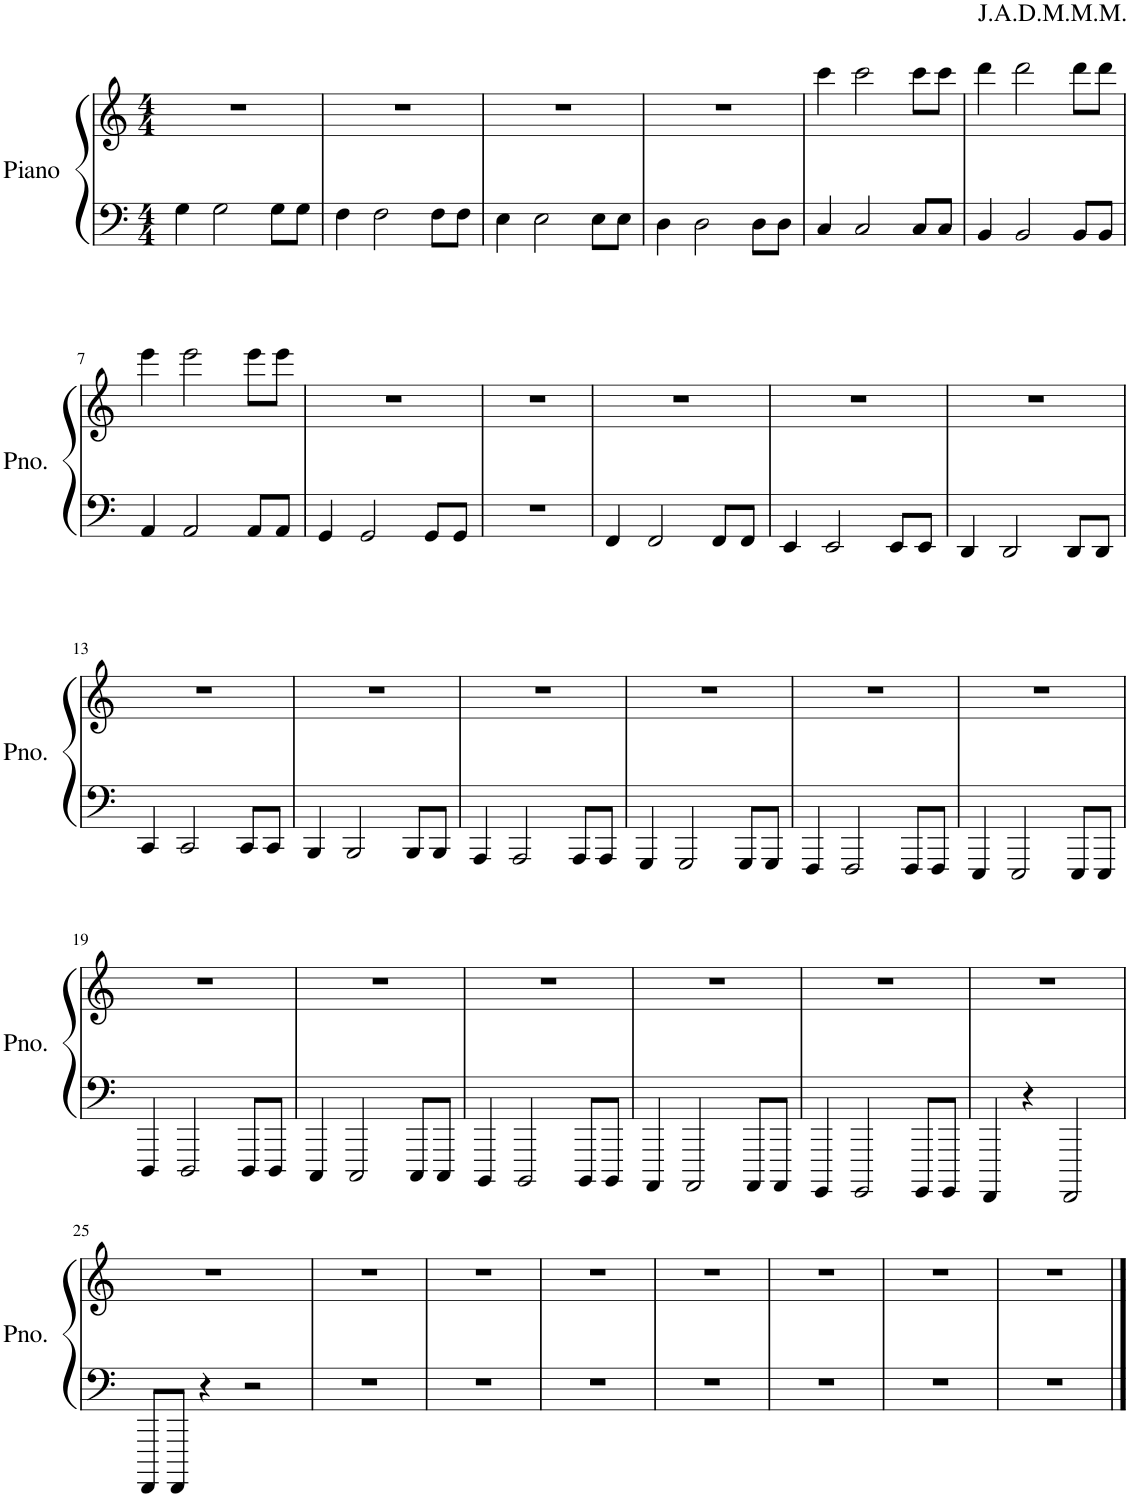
**kern	**kern
*part1	*part1
*staff2	*staff1
*I"Piano	*
*I'Pno.	*
*clefF4	*clefG2
*k[]	*k[]
*M4/4	*M4/4
=1	=1
4G\	1r
2G\	.
8G\L	.
8G\J	.
=2	=2
4F\	1r
2F\	.
8F\L	.
8F\J	.
=3	=3
4E\	1r
2E\	.
8E\L	.
8E\J	.
=4	=4
4D\	1r
2D\	.
8D\L	.
8D\J	.
=5	=5
4C/	4ccc\
2C/	2ccc\
8C/L	8ccc\L
8C/J	8ccc\J
=6	=6
4BB/	4ddd\
2BB/	2ddd\
8BB/L	8ddd\L
8BB/J	8ddd\J
!!LO:LB:g=z
=7	=7
4AA/	4eee\
2AA/	2eee\
8AA/L	8eee\L
8AA/J	8eee\J
=8	=8
4GG/	1r
2GG/	.
8GG/L	.
8GG/J	.
=9	=9
1r	1r
=10	=10
4FF/	1r
2FF/	.
8FF/L	.
8FF/J	.
=11	=11
4EE/	1r
2EE/	.
8EE/L	.
8EE/J	.
=12	=12
4DD/	1r
2DD/	.
8DD/L	.
8DD/J	.
!!LO:LB:g=z
=13	=13
4CC/	1r
2CC/	.
8CC/L	.
8CC/J	.
=14	=14
4BBB/	1r
2BBB/	.
8BBB/L	.
8BBB/J	.
=15	=15
4AAA/	1r
2AAA/	.
8AAA/L	.
8AAA/J	.
=16	=16
4GGG/	1r
2GGG/	.
8GGG/L	.
8GGG/J	.
=17	=17
4FFF/	1r
2FFF/	.
8FFF/L	.
8FFF/J	.
=18	=18
4EEE/	1r
2EEE/	.
8EEE/L	.
8EEE/J	.
!!LO:LB:g=z
=19	=19
4DDD/	1r
2DDD/	.
8DDD/L	.
8DDD/J	.
=20	=20
4CCC/	1r
2CCC/	.
8CCC/L	.
8CCC/J	.
=21	=21
4BBBB/	1r
2BBBB/	.
8BBBB/L	.
8BBBB/J	.
=22	=22
4AAAA/	1r
2AAAA/	.
8AAAA/L	.
8AAAA/J	.
=23	=23
4GGGG/	1r
2GGGG/	.
8GGGG/L	.
8GGGG/J	.
=24	=24
4FFFF/	1r
4r	.
2FFFF/	.
!!LO:LB:g=z
=25	=25
8FFFF/L	1r
8FFFF/J	.
4r	.
2r	.
=26	=26
1r	1r
=27	=27
1r	1r
=28	=28
1r	1r
=29	=29
1r	1r
=30	=30
1r	1r
=31	=31
1r	1r
=32	=32
1r	1r
==	==
*-	*-
